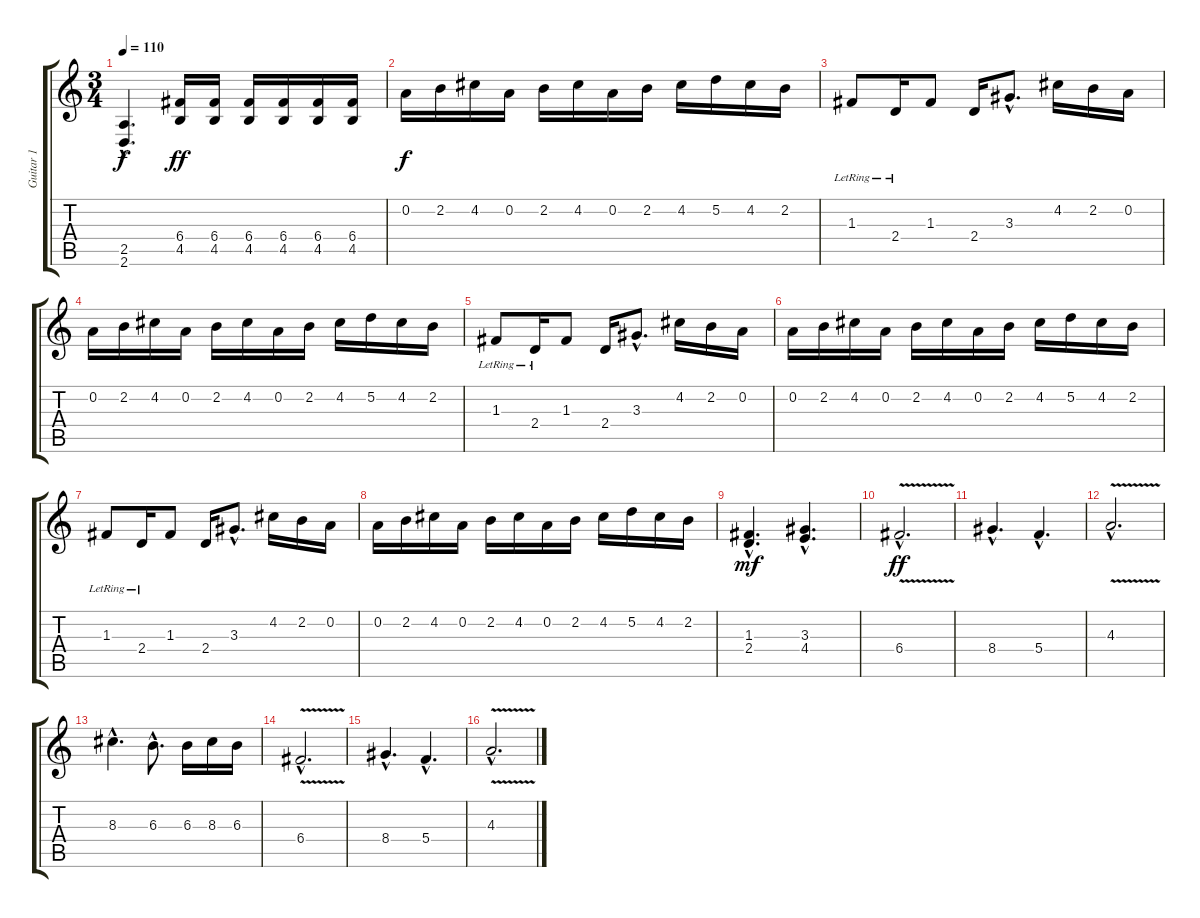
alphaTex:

\track ("Guitar 1" "Guitar 1") {instrument distortionguitar}
\staff {score tabs}
\tuning (D4 A3 F3 C3 G2 C2) {hide}
\ts (3 4)
\tempo 110
\clef g2
\ks c
(2.5{hac} 2.6{hac}).4{d dy f} (6.4 4.5).16{dy ff} (6.4 4.5).16 (6.4 4.5).16 (6.4 4.5).16 (6.4 4.5).16 (6.4 4.5).16 |
0.2.16{dy f} 2.2.16 4.2.16 0.2.16 2.2.16 4.2.16 0.2.16 2.2.16 4.2.16 5.2.16 4.2.16 2.2.16 |
1.3{lr}.8 2.4{lr}.16 1.3.8 2.4.16 3.3{hac}.8{d} 4.2.16 2.2.16 0.2.16 |
0.2.16 2.2.16 4.2.16 0.2.16 2.2.16 4.2.16 0.2.16 2.2.16 4.2.16 5.2.16 4.2.16 2.2.16 |
1.3{lr}.8 2.4{lr}.16 1.3.8 2.4.16 3.3{hac}.8{d} 4.2.16 2.2.16 0.2.16 |
0.2.16 2.2.16 4.2.16 0.2.16 2.2.16 4.2.16 0.2.16 2.2.16 4.2.16 5.2.16 4.2.16 2.2.16 |
1.3{lr}.8 2.4{lr}.16 1.3.8 2.4.16 3.3{hac}.8{d} 4.2.16 2.2.16 0.2.16 |
0.2.16 2.2.16 4.2.16 0.2.16 2.2.16 4.2.16 0.2.16 2.2.16 4.2.16 5.2.16 4.2.16 2.2.16 |
(1.3{hac} 2.4{hac}).4{d dy mf} (3.3{hac} 4.4{hac}).4{d} |
6.4{v hac}.2{d dy ff} |
8.4{hac}.4{d} 5.4{hac}.4{d} |
4.3{v hac}.2{d} |
8.3{hac}.4{d} 6.3{hac}.8{d} 6.3.16 8.3.16 6.3.16 |
6.4{v hac}.2{d} |
8.4{hac}.4{d} 5.4{hac}.4{d} |
4.3{v hac}.2{d}
